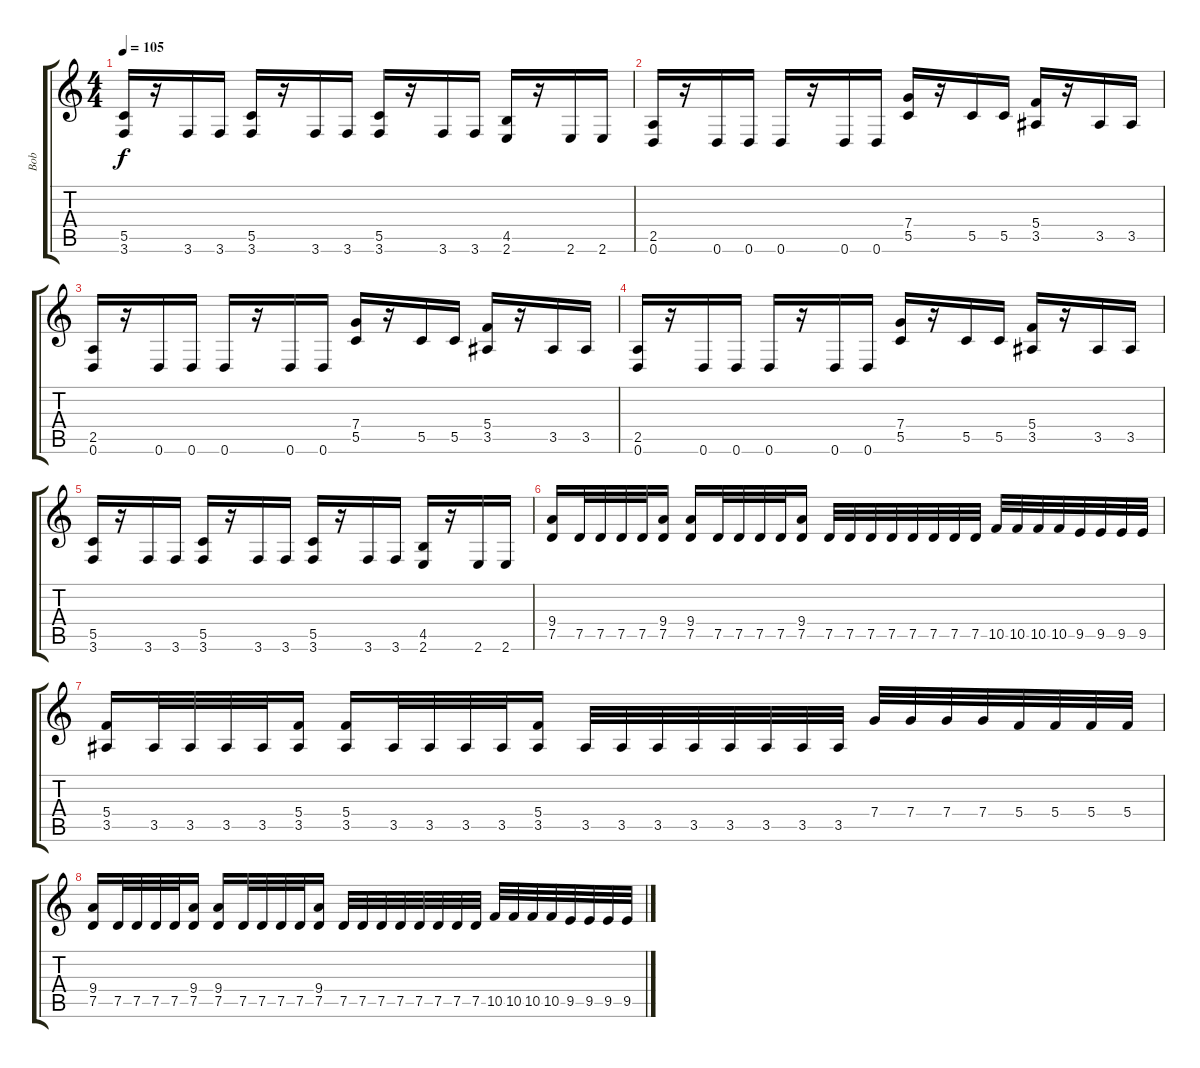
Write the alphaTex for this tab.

\track ("Bob" "Bob") {instrument distortionguitar}
\staff {score tabs}
\tuning (D4 A3 F3 C3 G2 D2) {hide}
\ts (4 4)
\tempo 105
\clef g2
\ks c
(5.5 3.6).16{dy f} r.16 3.6.16 3.6.16 (5.5 3.6).16 r.16 3.6.16 3.6.16 (5.5 3.6).16 r.16 3.6.16 3.6.16 (4.5 2.6).16 r.16 2.6.16 2.6.16 |
(2.5 0.6).16 r.16 0.6.16 0.6.16 0.6.16 r.16 0.6.16 0.6.16 (7.4 5.5).16 r.16 5.5.16 5.5.16 (5.4 3.5).16 r.16 3.5.16 3.5.16 |
(2.5 0.6).16 r.16 0.6.16 0.6.16 0.6.16 r.16 0.6.16 0.6.16 (7.4 5.5).16 r.16 5.5.16 5.5.16 (5.4 3.5).16 r.16 3.5.16 3.5.16 |
(2.5 0.6).16 r.16 0.6.16 0.6.16 0.6.16 r.16 0.6.16 0.6.16 (7.4 5.5).16 r.16 5.5.16 5.5.16 (5.4 3.5).16 r.16 3.5.16 3.5.16 |
(5.5 3.6).16 r.16 3.6.16 3.6.16 (5.5 3.6).16 r.16 3.6.16 3.6.16 (5.5 3.6).16 r.16 3.6.16 3.6.16 (4.5 2.6).16 r.16 2.6.16 2.6.16 |
(9.4 7.5).16 7.5.32 7.5.32 7.5.32 7.5.32 (9.4 7.5).16 (9.4 7.5).16 7.5.32 7.5.32 7.5.32 7.5.32 (9.4 7.5).16 7.5.32 7.5.32 7.5.32 7.5.32 7.5.32 7.5.32 7.5.32 7.5.32 10.5.32 10.5.32 10.5.32 10.5.32 9.5.32 9.5.32 9.5.32 9.5.32 |
(5.4 3.5).16 3.5.32 3.5.32 3.5.32 3.5.32 (5.4 3.5).16 (5.4 3.5).16 3.5.32 3.5.32 3.5.32 3.5.32 (5.4 3.5).16 3.5.32 3.5.32 3.5.32 3.5.32 3.5.32 3.5.32 3.5.32 3.5.32 7.4.32 7.4.32 7.4.32 7.4.32 5.4.32 5.4.32 5.4.32 5.4.32 |
(9.4 7.5).16 7.5.32 7.5.32 7.5.32 7.5.32 (9.4 7.5).16 (9.4 7.5).16 7.5.32 7.5.32 7.5.32 7.5.32 (9.4 7.5).16 7.5.32 7.5.32 7.5.32 7.5.32 7.5.32 7.5.32 7.5.32 7.5.32 10.5.32 10.5.32 10.5.32 10.5.32 9.5.32 9.5.32 9.5.32 9.5.32
